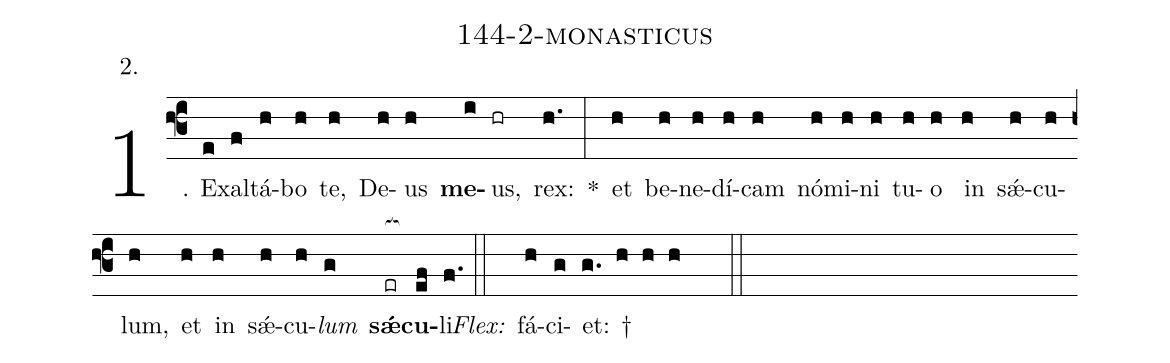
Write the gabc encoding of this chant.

name: 144-2-monasticus;
annotation: 2.;
%%
(f3)1. Ex(e)al(f)tá(h)bo(h) te,(h) De(h)us(h) <b>me</b>(i)us,(hr) rex:(h.) *(:) et(h) be(h)ne(h)dí(h)cam(h) nó(h)mi(h)ni(h) tu(h)o(h) in(h) sǽ(h)cu(h)lum,(h) et(h) in(h) sǽ(h)cu(h)<i>lum</i>(g) <b>sǽ</b>(er[ocb:1{])<b>cu</b>(ef[ocb:0}])li.(f.) (::)
<i>Flex:</i>()  fá(h)ci(g)et: †(g. h h h  ::)
